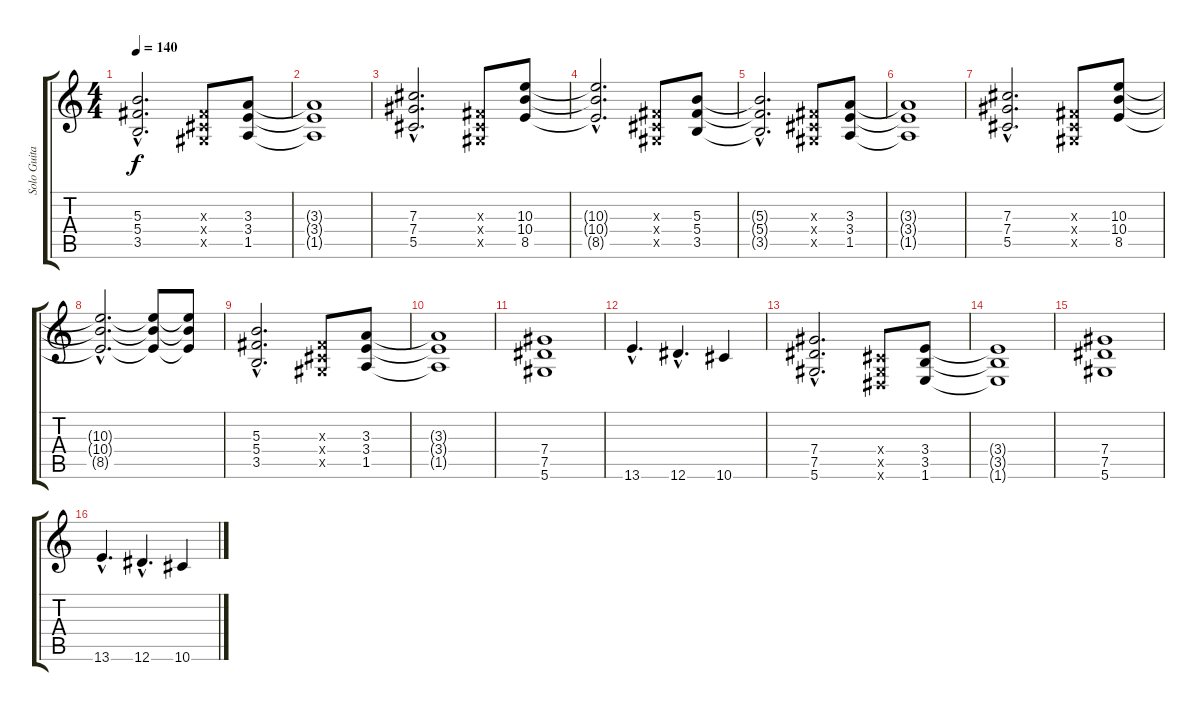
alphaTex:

\track ("Solo Guitar" "Solo Guita") {instrument distortionguitar}
\staff {score tabs}
\tuning (Eb4 Bb3 Gb3 Db3 Ab2 Eb2) {hide}
\ts (4 4)
\tempo 140
\clef g2
\ks c
(5.3{hac t} 5.4{hac t} 3.5{hac t}).2{d dy f} (0.3{x} 0.4{x} 0.5{x}).8 (3.3 3.4 1.5).8 |
(3.3{t} 3.4{t} 1.5{t}).1 |
(7.3{hac} 7.4{hac} 5.5{hac}).2{d} (0.3{x} 0.4{x} 0.5{x}).8 (10.3 10.4 8.5).8 |
(10.3{hac t} 10.4{hac t} 8.5{hac t}).2{d} (0.3{x} 0.4{x} 0.5{x}).8 (5.3 5.4 3.5).8 |
(5.3{hac t} 5.4{hac t} 3.5{hac t}).2{d} (0.3{x} 0.4{x} 0.5{x}).8 (3.3 3.4 1.5).8 |
(3.3{t} 3.4{t} 1.5{t}).1 |
(7.3{hac} 7.4{hac} 5.5{hac}).2{d} (0.3{x} 0.4{x} 0.5{x}).8 (10.3 10.4 8.5).8 |
(10.3{hac t} 10.4{hac t} 8.5{hac t}).2{d} (10.3{t} 10.4{t} 8.5{t}).8 (10.3{t} 10.4{t} 8.5{t}).8 |
(5.3{hac} 5.4{hac} 3.5{hac}).2{d} (0.3{x} 0.4{x} 0.5{x}).8 (3.3 3.4 1.5).8 |
(3.3{t} 3.4{t} 1.5{t}).1 |
(7.4 7.5 5.6).1 |
13.6{hac}.4{d} 12.6{hac}.4{d} 10.6.4 |
(7.4{hac} 7.5{hac} 5.6{hac}).2{d} (0.4{x} 0.5{x} 0.6{x}).8 (3.4 3.5 1.6).8 |
(3.4{t} 3.5{t} 1.6{t}).1 |
(7.4 7.5 5.6).1 |
13.6{hac}.4{d} 12.6{hac}.4{d} 10.6.4
